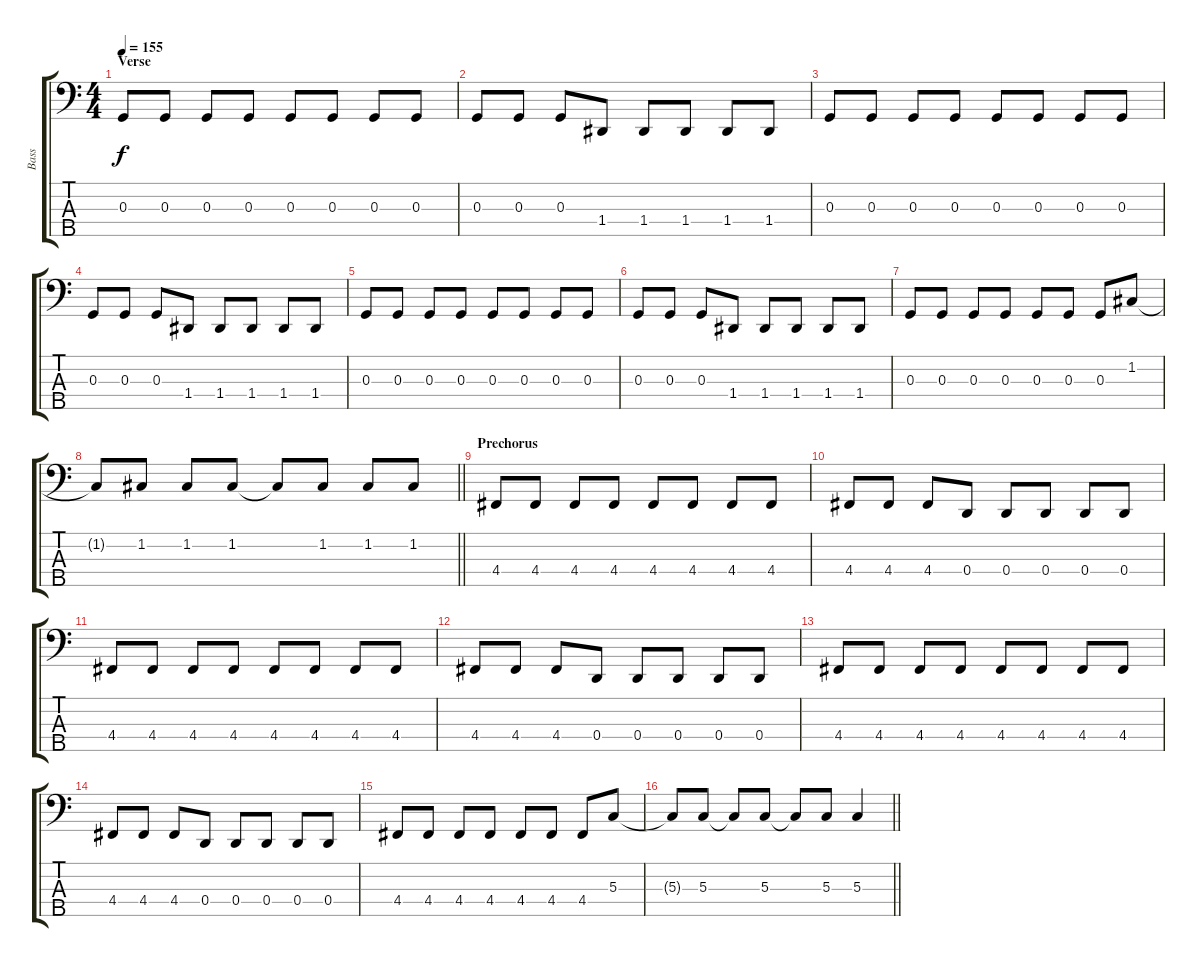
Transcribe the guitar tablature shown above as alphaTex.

\track ("Bass" "Bass") {instrument electricbassfinger}
\staff {score tabs}
\tuning (F2 C2 G1 D1 A0) {hide}
\ts (4 4)
\section ("" "Verse")
\tempo 155
\clef f4
\ks c
0.3.8{dy f} 0.3.8 0.3.8 0.3.8 0.3.8 0.3.8 0.3.8 0.3.8 |
0.3.8 0.3.8 0.3.8 1.4.8 1.4.8 1.4.8 1.4.8 1.4.8 |
0.3.8 0.3.8 0.3.8 0.3.8 0.3.8 0.3.8 0.3.8 0.3.8 |
0.3.8 0.3.8 0.3.8 1.4.8 1.4.8 1.4.8 1.4.8 1.4.8 |
0.3.8 0.3.8 0.3.8 0.3.8 0.3.8 0.3.8 0.3.8 0.3.8 |
0.3.8 0.3.8 0.3.8 1.4.8 1.4.8 1.4.8 1.4.8 1.4.8 |
0.3.8 0.3.8 0.3.8 0.3.8 0.3.8 0.3.8 0.3.8 1.2.8 |
\barLineRight lightlight
1.2{t}.8 1.2.8 1.2.8 1.2.8 1.2{t}.8 1.2.8 1.2.8 1.2.8 |
\section ("" "Prechorus")
4.4.8 4.4.8 4.4.8 4.4.8 4.4.8 4.4.8 4.4.8 4.4.8 |
4.4.8 4.4.8 4.4.8 0.4.8 0.4.8 0.4.8 0.4.8 0.4.8 |
4.4.8 4.4.8 4.4.8 4.4.8 4.4.8 4.4.8 4.4.8 4.4.8 |
4.4.8 4.4.8 4.4.8 0.4.8 0.4.8 0.4.8 0.4.8 0.4.8 |
4.4.8 4.4.8 4.4.8 4.4.8 4.4.8 4.4.8 4.4.8 4.4.8 |
4.4.8 4.4.8 4.4.8 0.4.8 0.4.8 0.4.8 0.4.8 0.4.8 |
4.4.8 4.4.8 4.4.8 4.4.8 4.4.8 4.4.8 4.4.8 5.3.8 |
\barLineRight lightlight
5.3{t}.8 5.3.8 5.3{t}.8 5.3.8 5.3{t}.8 5.3.8 5.3.4
